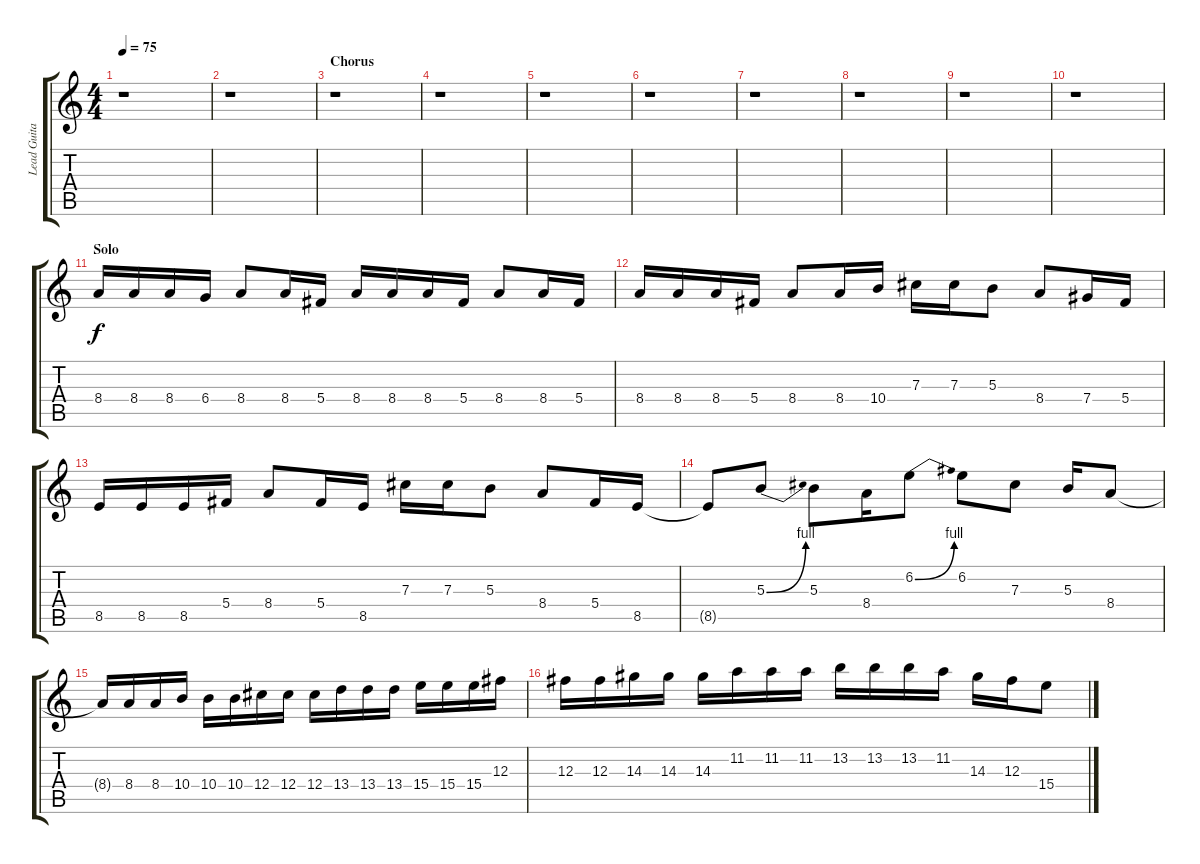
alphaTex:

\track ("Lead Guitar (Rivers Cuomo)" "Lead Guita") {instrument distortionguitar}
\staff {score tabs}
\tuning (Eb4 Bb3 Gb3 Db3 Ab2 Eb2) {hide}
\ts (4 4)
\tempo 75
\clef g2
\ks c
r.1{dy f} |
r.1 |
\section ("" "Chorus")
r.1 |
r.1 |
r.1 |
r.1 |
r.1 |
r.1 |
r.1 |
r.1 |
\section ("" "Solo")
8.4.16 8.4.16 8.4.16 6.4.16 8.4.8 8.4.16 5.4.16 8.4.16 8.4.16 8.4.16 5.4.16 8.4.8 8.4.16 5.4.16 |
8.4.16 8.4.16 8.4.16 5.4.16 8.4.8 8.4.16 10.4.16 7.3.16 7.3.16 5.3.8 8.4.8 7.4.16 5.4.16 |
8.5.16 8.5.16 8.5.16 5.4.16 8.4.8 5.4.16 8.5.16 7.3.16 7.3.16 5.3.8 8.4.8 5.4.16 8.5.16 |
8.5{t}.8 5.3{be (bend 0 0 60 4)}.8 5.3.8 8.4.16 6.2{be (bend 0 0 60 4)}.8 6.2.8 7.3.8 5.3.16 8.4.8 |
8.4{t}.16 8.4.16 8.4.16 10.4.16 10.4.16 10.4.16 12.4.16 12.4.16 12.4.16 13.4.16 13.4.16 13.4.16 15.4.16 15.4.16 15.4.16 12.3.16 |
12.3.16 12.3.16 14.3.16 14.3.16 14.3.16 11.2.16 11.2.16 11.2.16 13.2.16 13.2.16 13.2.16 11.2.16 14.3.16 12.3.16 15.4.8
